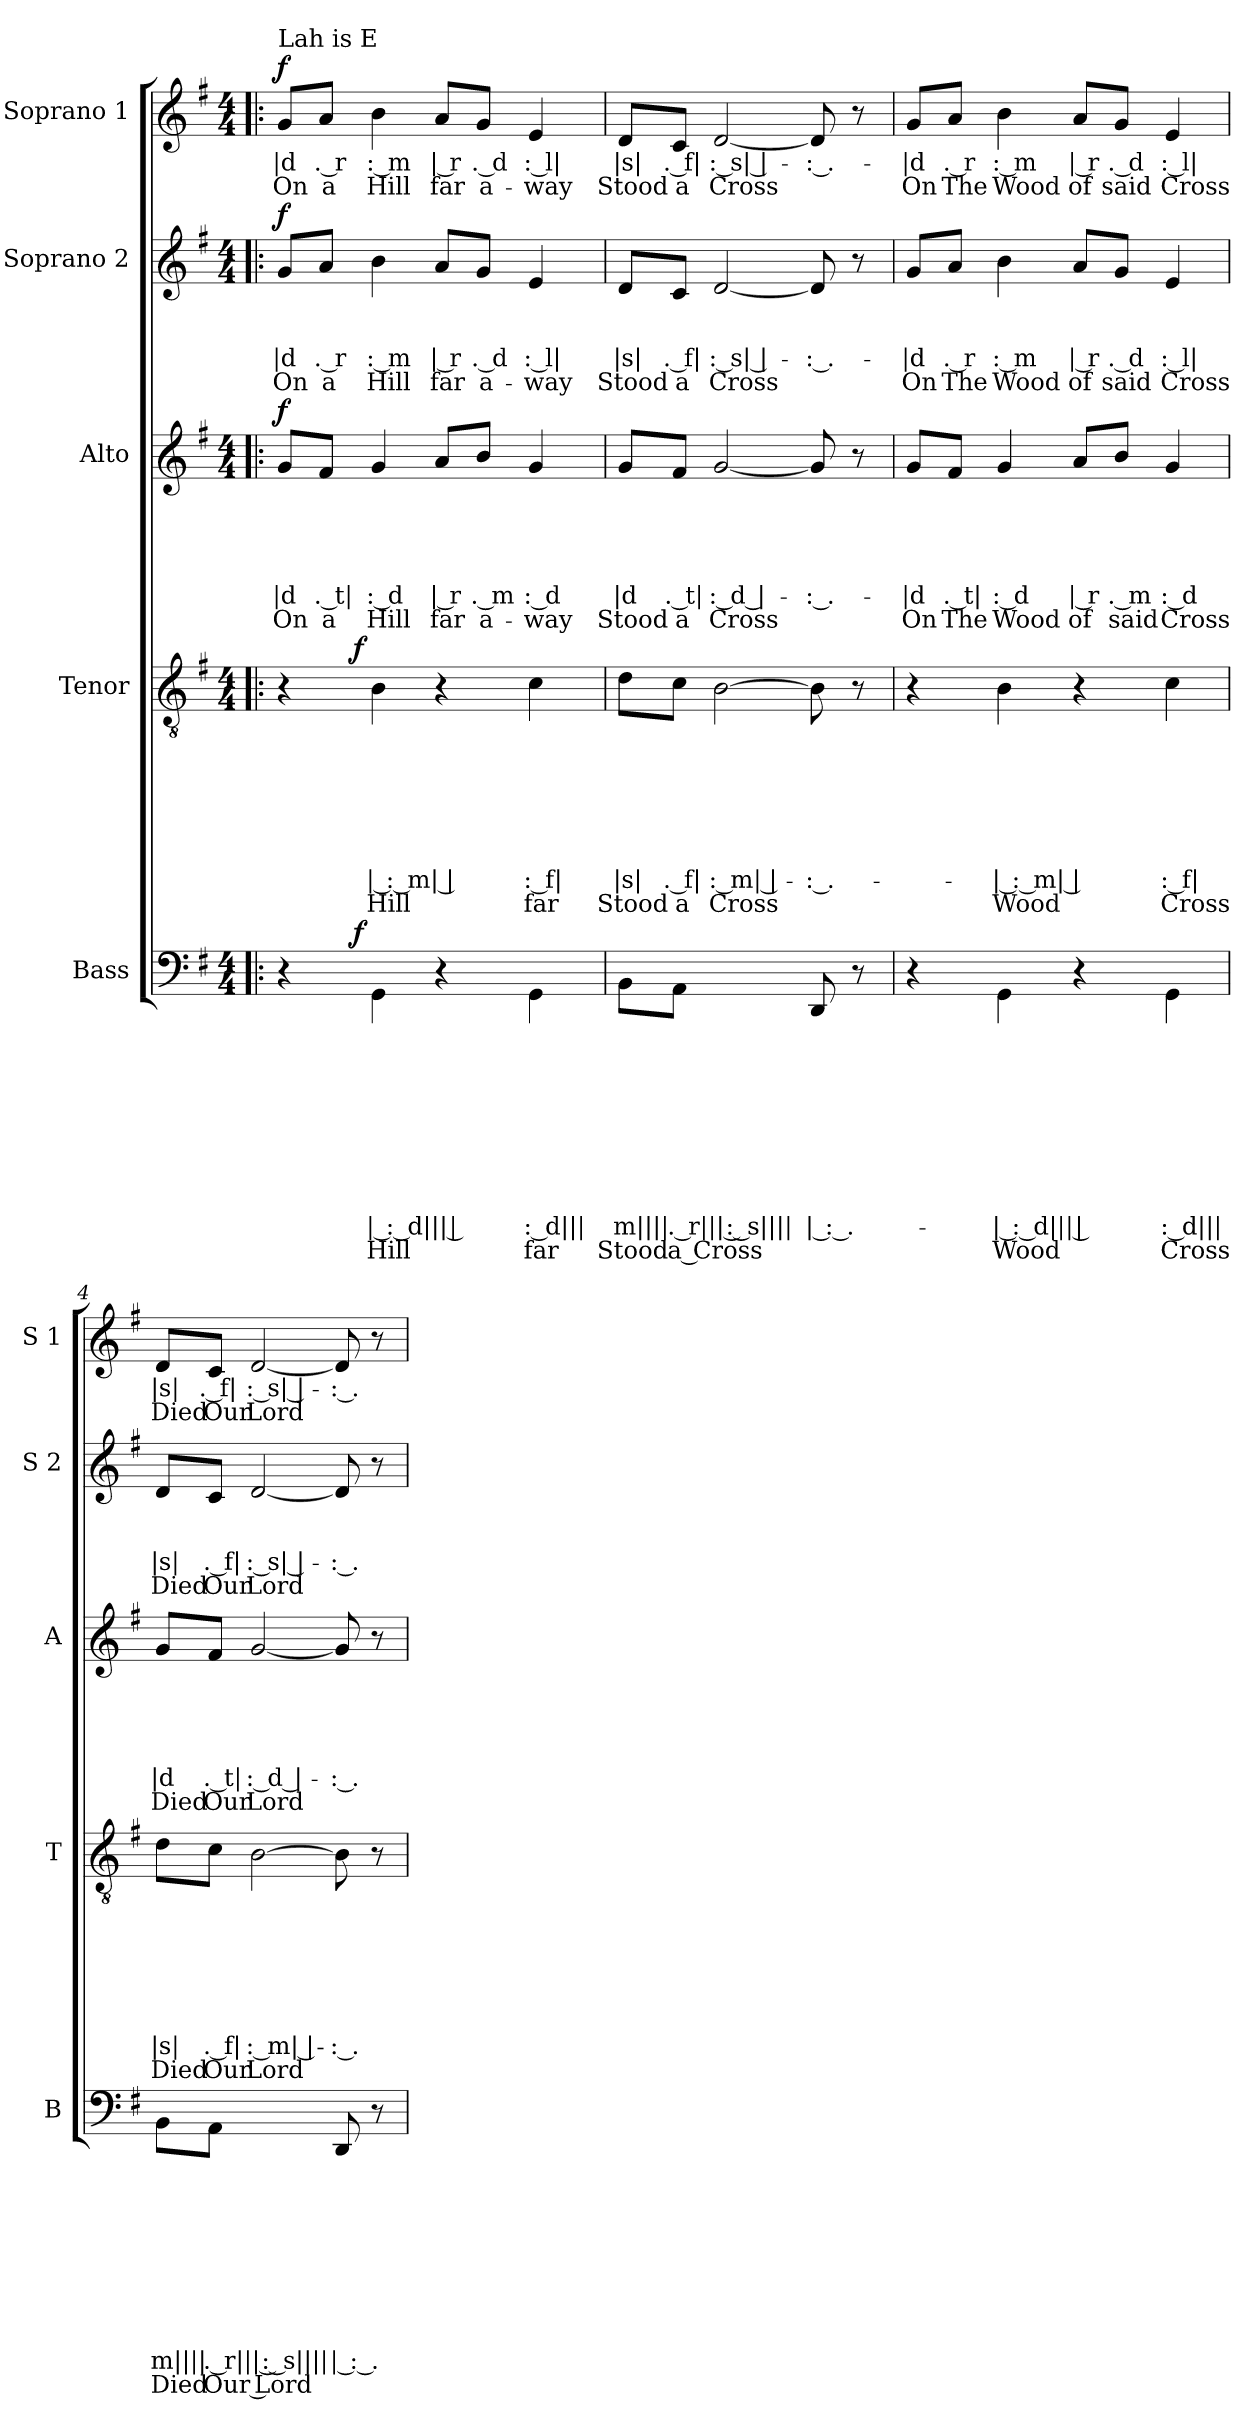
**kern	**text	**text	**text	**text	**text	**text	**text	**text	**text	**text	**dynam	**kern	**text	**text	**text	**text	**text	**text	**text	**text	**dynam	**kern	**text	**text	**text	**text	**text	**text	**dynam	**kern	**text	**text	**text	**text	**dynam	**kern	**text	**text	**dynam
*part5	*part5	*part5	*part5	*part5	*part5	*part5	*part5	*part5	*part5	*part5	*part5	*part4	*part4	*part4	*part4	*part4	*part4	*part4	*part4	*part4	*part4	*part3	*part3	*part3	*part3	*part3	*part3	*part3	*part3	*part2	*part2	*part2	*part2	*part2	*part2	*part1	*part1	*part1	*part1
*staff5	*staff5	*staff5	*staff5	*staff5	*staff5	*staff5	*staff5	*staff5	*staff5	*staff5	*staff5	*staff4	*staff4	*staff4	*staff4	*staff4	*staff4	*staff4	*staff4	*staff4	*staff4	*staff3	*staff3	*staff3	*staff3	*staff3	*staff3	*staff3	*staff3	*staff2	*staff2	*staff2	*staff2	*staff2	*staff2	*staff1	*staff1	*staff1	*staff1
*I"Bass	*	*	*	*	*	*	*	*	*	*	*	*I"Tenor	*	*	*	*	*	*	*	*	*	*I"Alto	*	*	*	*	*	*	*	*I"Soprano 2	*	*	*	*	*	*I"Soprano 1	*	*	*
*I'B	*	*	*	*	*	*	*	*	*	*	*	*I'T	*	*	*	*	*	*	*	*	*	*I'A	*	*	*	*	*	*	*	*I'S 2	*	*	*	*	*	*I'S 1	*	*	*
*clefF4	*	*	*	*	*	*	*	*	*	*	*	*clefGv2	*	*	*	*	*	*	*	*	*	*clefG2	*	*	*	*	*	*	*	*clefG2	*	*	*	*	*	*clefG2	*	*	*
*k[f#]	*	*	*	*	*	*	*	*	*	*	*	*k[f#]	*	*	*	*	*	*	*	*	*	*k[f#]	*	*	*	*	*	*	*	*k[f#]	*	*	*	*	*	*k[f#]	*	*	*
*G:	*	*	*	*	*	*	*	*	*	*	*	*G:	*	*	*	*	*	*	*	*	*	*G:	*	*	*	*	*	*	*	*G:	*	*	*	*	*	*G:	*	*	*
*M4/4	*	*	*	*	*	*	*	*	*	*	*	*M4/4	*	*	*	*	*	*	*	*	*	*M4/4	*	*	*	*	*	*	*	*M4/4	*	*	*	*	*	*M4/4	*	*	*
*MM63	*	*	*	*	*	*	*	*	*	*	*	*MM63	*	*	*	*	*	*	*	*	*	*MM63	*	*	*	*	*	*	*	*MM63	*	*	*	*	*	*MM63	*	*	*
=1!|:	=1!|:	=1!|:	=1!|:	=1!|:	=1!|:	=1!|:	=1!|:	=1!|:	=1!|:	=1!|:	=1!|:	=1!|:	=1!|:	=1!|:	=1!|:	=1!|:	=1!|:	=1!|:	=1!|:	=1!|:	=1!|:	=1!|:	=1!|:	=1!|:	=1!|:	=1!|:	=1!|:	=1!|:	=1!|:	=1!|:	=1!|:	=1!|:	=1!|:	=1!|:	=1!|:	=1!|:	=1!|:	=1!|:	=1!|:
!	!	!	!	!	!	!	!	!	!	!	!	!	!	!	!	!	!	!	!	!	!	!	!	!	!	!	!	!	!	!	!	!	!	!	!	!LO:TX:a:t=Lah is E	!	!	!
!	!	!	!	!	!	!	!	!	!	!	!	!	!	!	!	!	!	!	!	!	!	!	!	!	!	!	!LO:LY:b:rj	!LO:LY:b:rj	!LO:DY:a	!	!	!	!LO:LY:b:rj	!LO:LY:b:rj	!LO:DY:a	!	!LO:LY:b:rj	!LO:LY:b:rj	!LO:DY:a
*^	*	*	*	*	*	*	*	*	*	*	*	*^	*	*	*	*	*	*	*	*	*	*	*	*	*	*	*	*	*	*	*	*	*	*	*	*	*	*	*
4r	8..ryy	.	.	.	.	.	.	.	.	.	.	.	4r	8..ryy	.	.	.	.	.	.	.	.	.	8g/L	.	.	.	.	|d	On	f	8g/L	.	.	|d	On	f	8g/L	|d	On	f
!	!	!	!	!	!	!	!	!	!	!	!	!	!	!	!	!	!	!	!	!	!	!	!	!	!	!	!	!	!LO:LY:b:rj	!LO:LY:b:rj	!	!	!	!	!LO:LY:b:rj	!LO:LY:b:rj	!	!	!LO:LY:b:rj	!LO:LY:b:rj	!
.	.	.	.	.	.	.	.	.	.	.	.	.	.	.	.	.	.	.	.	.	.	.	.	8f#/J	.	.	.	.	. t|	a	.	8a/J	.	.	. r	a	.	8a/J	. r	a	.
!	!	!	!	!	!	!	!	!	!	!	!	!LO:DY:b	!	!	!	!	!	!	!	!	!	!	!LO:DY:a	!	!	!	!	!	!	!	!	!	!	!	!	!	!	!	!	!	!
.	2ryy	.	.	.	.	.	.	.	.	.	.	f	.	2ryy	.	.	.	.	.	.	.	.	f	.	.	.	.	.	.	.	.	.	.	.	.	.	.	.	.	.	.
!	!	!	!	!	!	!	!	!	!	!LO:LY:b:rj	!LO:LY:b:rj	!	!	!	!	!	!	!	!	!	!LO:LY:b:rj	!LO:LY:b:rj	!	!	!	!	!	!	!LO:LY:b:rj	!LO:LY:b:rj	!	!	!	!	!LO:LY:b:rj	!LO:LY:b:rj	!	!	!LO:LY:b:rj	!LO:LY:b:rj	!
4GG\	.	.	.	.	.	.	.	.	.	| : d||| |	Hill	.	4B\	.	.	.	.	.	.	.	| : m| |	Hill	.	4g/	.	.	.	.	: d	Hill	.	4b\	.	.	: m	Hill	.	4b\	: m	Hill	.
!	!	!	!	!	!	!	!	!	!	!	!	!	!	!	!	!	!	!	!	!	!	!	!	!	!	!	!	!	!LO:LY:b:rj	!LO:LY:b:rj	!	!	!	!	!LO:LY:b:rj	!LO:LY:b:rj	!	!	!LO:LY:b:rj	!LO:LY:b:rj	!
4r	.	.	.	.	.	.	.	.	.	.	.	.	4r	.	.	.	.	.	.	.	.	.	.	8a/L	.	.	.	.	| r	far	.	8a/L	.	.	| r	far	.	8a/L	| r	far	.
!	!	!	!	!	!	!	!	!	!	!	!	!	!	!	!	!	!	!	!	!	!	!	!	!	!	!	!	!	!LO:LY:b:rj	!LO:LY:b:rj	!	!	!	!	!LO:LY:b:rj	!LO:LY:b:rj	!	!	!LO:LY:b:rj	!LO:LY:b:rj	!
.	.	.	.	.	.	.	.	.	.	.	.	.	.	.	.	.	.	.	.	.	.	.	.	8b/J	.	.	.	.	. m	a-	.	8g/J	.	.	. d	a-	.	8g/J	. d	a-	.
.	4ryy	.	.	.	.	.	.	.	.	.	.	.	.	4ryy	.	.	.	.	.	.	.	.	.	.	.	.	.	.	.	.	.	.	.	.	.	.	.	.	.	.	.
!	!	!	!	!	!	!	!	!	!	!LO:LY:b:rj	!LO:LY:b:rj	!	!	!	!	!	!	!	!	!	!LO:LY:b:rj	!LO:LY:b:rj	!	!	!	!	!	!	!LO:LY:b:rj	!LO:LY:b:rj	!	!	!	!	!LO:LY:b:rj	!LO:LY:b:rj	!	!	!LO:LY:b:rj	!LO:LY:b:rj	!
4GG\	.	.	.	.	.	.	.	.	.	: d|||	far	.	4c\	.	.	.	.	.	.	.	: f|	far	.	4g/	.	.	.	.	: d	-way	.	4e/	.	.	: l|	-way	.	4e/	: l|	-way	.
.	32ryy	.	.	.	.	.	.	.	.	.	.	.	.	32ryy	.	.	.	.	.	.	.	.	.	.	.	.	.	.	.	.	.	.	.	.	.	.	.	.	.	.	.
=2	=2	=2	=2	=2	=2	=2	=2	=2	=2	=2	=2	=2	=2	=2	=2	=2	=2	=2	=2	=2	=2	=2	=2	=2	=2	=2	=2	=2	=2	=2	=2	=2	=2	=2	=2	=2	=2	=2	=2	=2	=2
!	!	!	!	!	!	!	!	!	!	!LO:LY:b:rj	!LO:LY:b:rj	!	!	!	!	!	!	!	!	!	!LO:LY:b:rj	!LO:LY:b:rj	!	!	!	!	!	!	!LO:LY:b:rj	!LO:LY:b:rj	!	!	!	!	!LO:LY:b:rj	!LO:LY:b:rj	!	!	!LO:LY:b:rj	!LO:LY:b:rj	!
*v	*v	*	*	*	*	*	*	*	*	*	*	*	*	*	*	*	*	*	*	*	*	*	*	*	*	*	*	*	*	*	*	*	*	*	*	*	*	*	*	*	*
*	*	*	*	*	*	*	*	*	*	*	*	*v	*v	*	*	*	*	*	*	*	*	*	*	*	*	*	*	*	*	*	*	*	*	*	*	*	*	*	*	*
8BB\L	.	.	.	.	.	.	.	.	m||||	Stood	.	8d\L	.	.	.	.	.	.	|s|	Stood	.	8g/L	.	.	.	.	|d	Stood	.	8d/L	.	.	|s|	Stood	.	8d/L	|s|	Stood	.
!	!	!	!	!	!	!	!	!	!LO:LY:b:rj	!LO:LY:b:rj	!	!	!	!	!	!	!	!	!LO:LY:b:rj	!LO:LY:b:rj	!	!	!	!	!	!	!LO:LY:b:rj	!LO:LY:b:rj	!	!	!	!	!LO:LY:b:rj	!LO:LY:b:rj	!	!	!LO:LY:b:rj	!LO:LY:b:rj	!
8AA\J	.	.	.	.	.	.	.	.	. r||| : s||||	a Cross	.	8c\J	.	.	.	.	.	.	. f|	a	.	8f#/J	.	.	.	.	. t|	a	.	8c/J	.	.	. f|	a	.	8c/J	. f|	a	.
!	!	!	!	!	!	!	!	!	!	!	!	!	!	!	!	!	!	!	!LO:LY:b:rj	!LO:LY:b:rj	!	!	!	!	!	!	!LO:LY:b:rj	!LO:LY:b:rj	!	!	!	!	!LO:LY:b:rj	!LO:LY:b:rj	!	!	!LO:LY:b:rj	!LO:LY:b:rj	!
2ryy	.	.	.	.	.	.	.	.	.	.	.	[>2B\	.	.	.	.	.	.	: m| |-	Cross	.	[<2g/	.	.	.	.	: d |-	Cross	.	[<2d/	.	.	: s| |-	Cross	.	[<2d/	: s| |-	Cross	.
!	!	!	!	!	!	!	!	!	!LO:LY:b:rj	!	!	!	!	!	!	!	!	!	!LO:LY:b:rj	!	!	!	!	!	!	!	!LO:LY:b:rj	!	!	!	!	!	!LO:LY:b:rj	!	!	!	!LO:LY:b:rj	!	!
8DD/	.	.	.	.	.	.	.	.	| : .-	.	.	8B\]	.	.	.	.	.	.	-: .-	.	.	8g/]	.	.	.	.	-: .-	.	.	8d/]	.	.	-: .-	.	.	8d/]	-: .-	.	.
8r	.	.	.	.	.	.	.	.	.	.	.	8r	.	.	.	.	.	.	.	.	.	8r	.	.	.	.	.	.	.	8r	.	.	.	.	.	8r	.	.	.
=3	=3	=3	=3	=3	=3	=3	=3	=3	=3	=3	=3	=3	=3	=3	=3	=3	=3	=3	=3	=3	=3	=3	=3	=3	=3	=3	=3	=3	=3	=3	=3	=3	=3	=3	=3	=3	=3	=3	=3
!	!	!	!	!	!	!	!	!	!	!	!	!	!	!	!	!	!	!	!	!	!	!	!	!	!	!	!LO:LY:b:rj	!LO:LY:b:rj	!	!	!	!	!LO:LY:b:rj	!LO:LY:b:rj	!	!	!LO:LY:b:rj	!LO:LY:b:rj	!
4r	.	.	.	.	.	.	.	.	.	.	.	4r	.	.	.	.	.	.	.	.	.	8g/L	.	.	.	.	-|d	On	.	8g/L	.	.	-|d	On	.	8g/L	-|d	On	.
!	!	!	!	!	!	!	!	!	!	!	!	!	!	!	!	!	!	!	!	!	!	!	!	!	!	!	!LO:LY:b:rj	!LO:LY:b:rj	!	!	!	!	!LO:LY:b:rj	!LO:LY:b:rj	!	!	!LO:LY:b:rj	!LO:LY:b:rj	!
.	.	.	.	.	.	.	.	.	.	.	.	.	.	.	.	.	.	.	.	.	.	8f#/J	.	.	.	.	. t|	The	.	8a/J	.	.	. r	The	.	8a/J	. r	The	.
!	!	!	!	!	!	!	!	!	!LO:LY:b:rj	!LO:LY:b:rj	!	!	!	!	!	!	!	!	!LO:LY:b:rj	!LO:LY:b:rj	!	!	!	!	!	!	!LO:LY:b:rj	!LO:LY:b:rj	!	!	!	!	!LO:LY:b:rj	!LO:LY:b:rj	!	!	!LO:LY:b:rj	!LO:LY:b:rj	!
4GG\	.	.	.	.	.	.	.	.	-| : d||| |	Wood	.	4B\	.	.	.	.	.	.	-| : m| |	Wood	.	4g/	.	.	.	.	: d	Wood	.	4b\	.	.	: m	Wood	.	4b\	: m	Wood	.
!	!	!	!	!	!	!	!	!	!	!	!	!	!	!	!	!	!	!	!	!	!	!	!	!	!	!	!LO:LY:b:rj	!LO:LY:b:rj	!	!	!	!	!LO:LY:b:rj	!LO:LY:b:rj	!	!	!LO:LY:b:rj	!LO:LY:b:rj	!
4r	.	.	.	.	.	.	.	.	.	.	.	4r	.	.	.	.	.	.	.	.	.	8a/L	.	.	.	.	| r	of	.	8a/L	.	.	| r	of	.	8a/L	| r	of	.
!	!	!	!	!	!	!	!	!	!	!	!	!	!	!	!	!	!	!	!	!	!	!	!	!	!	!	!LO:LY:b:rj	!LO:LY:b:rj	!	!	!	!	!LO:LY:b:rj	!LO:LY:b:rj	!	!	!LO:LY:b:rj	!LO:LY:b:rj	!
.	.	.	.	.	.	.	.	.	.	.	.	.	.	.	.	.	.	.	.	.	.	8b/J	.	.	.	.	. m	said	.	8g/J	.	.	. d	said	.	8g/J	. d	said	.
!	!	!	!	!	!	!	!	!	!LO:LY:b:rj	!LO:LY:b:rj	!	!	!	!	!	!	!	!	!LO:LY:b:rj	!LO:LY:b:rj	!	!	!	!	!	!	!LO:LY:b:rj	!LO:LY:b:rj	!	!	!	!	!LO:LY:b:rj	!LO:LY:b:rj	!	!	!LO:LY:b:rj	!LO:LY:b:rj	!
4GG\	.	.	.	.	.	.	.	.	: d|||	Cross	.	4c\	.	.	.	.	.	.	: f|	Cross	.	4g/	.	.	.	.	: d	Cross	.	4e/	.	.	: l|	Cross	.	4e/	: l|	Cross	.
!!LO:LB:g=z
=4	=4	=4	=4	=4	=4	=4	=4	=4	=4	=4	=4	=4	=4	=4	=4	=4	=4	=4	=4	=4	=4	=4	=4	=4	=4	=4	=4	=4	=4	=4	=4	=4	=4	=4	=4	=4	=4	=4	=4
!	!	!	!	!	!	!	!	!	!LO:LY:b:rj	!LO:LY:b:rj	!	!	!	!	!	!	!	!	!LO:LY:b:rj	!LO:LY:b:rj	!	!	!	!	!	!	!LO:LY:b:rj	!LO:LY:b:rj	!	!	!	!	!LO:LY:b:rj	!LO:LY:b:rj	!	!	!LO:LY:b:rj	!LO:LY:b:rj	!
8BB\L	.	.	.	.	.	.	.	.	m||||	Died	.	8d\L	.	.	.	.	.	.	|s|	Died	.	8g/L	.	.	.	.	|d	Died	.	8d/L	.	.	|s|	Died	.	8d/L	|s|	Died	.
!	!	!	!	!	!	!	!	!	!LO:LY:b:rj	!LO:LY:b:rj	!	!	!	!	!	!	!	!	!LO:LY:b:rj	!LO:LY:b:rj	!	!	!	!	!	!	!LO:LY:b:rj	!LO:LY:b:rj	!	!	!	!	!LO:LY:b:rj	!LO:LY:b:rj	!	!	!LO:LY:b:rj	!LO:LY:b:rj	!
8AA\J	.	.	.	.	.	.	.	.	. r||| : s||||	Our Lord	.	8c\J	.	.	.	.	.	.	. f|	Our	.	8f#/J	.	.	.	.	. t|	Our	.	8c/J	.	.	. f|	Our	.	8c/J	. f|	Our	.
!	!	!	!	!	!	!	!	!	!	!	!	!	!	!	!	!	!	!	!LO:LY:b:rj	!LO:LY:b:rj	!	!	!	!	!	!	!LO:LY:b:rj	!LO:LY:b:rj	!	!	!	!	!LO:LY:b:rj	!LO:LY:b:rj	!	!	!LO:LY:b:rj	!LO:LY:b:rj	!
2ryy	.	.	.	.	.	.	.	.	.	.	.	[>2B\	.	.	.	.	.	.	: m| |-	Lord	.	[<2g/	.	.	.	.	: d |-	Lord	.	[<2d/	.	.	: s| |-	Lord	.	[<2d/	: s| |-	Lord	.
!	!	!	!	!	!	!	!	!	!LO:LY:b:rj	!	!	!	!	!	!	!	!	!	!LO:LY:b:rj	!	!	!	!	!	!	!	!LO:LY:b:rj	!	!	!	!	!	!LO:LY:b:rj	!	!	!	!LO:LY:b:rj	!	!
8DD/	.	.	.	.	.	.	.	.	| : .-	.	.	8B\]	.	.	.	.	.	.	-: .-	.	.	8g/]	.	.	.	.	-: .-	.	.	8d/]	.	.	-: .-	.	.	8d/]	-: .-	.	.
8r	.	.	.	.	.	.	.	.	.	.	.	8r	.	.	.	.	.	.	.	.	.	8r	.	.	.	.	.	.	.	8r	.	.	.	.	.	8r	.	.	.
=	=	=	=	=	=	=	=	=	=	=	=	=	=	=	=	=	=	=	=	=	=	=	=	=	=	=	=	=	=	=	=	=	=	=	=	=	=	=	=
*-	*-	*-	*-	*-	*-	*-	*-	*-	*-	*-	*-	*-	*-	*-	*-	*-	*-	*-	*-	*-	*-	*-	*-	*-	*-	*-	*-	*-	*-	*-	*-	*-	*-	*-	*-	*-	*-	*-	*-
